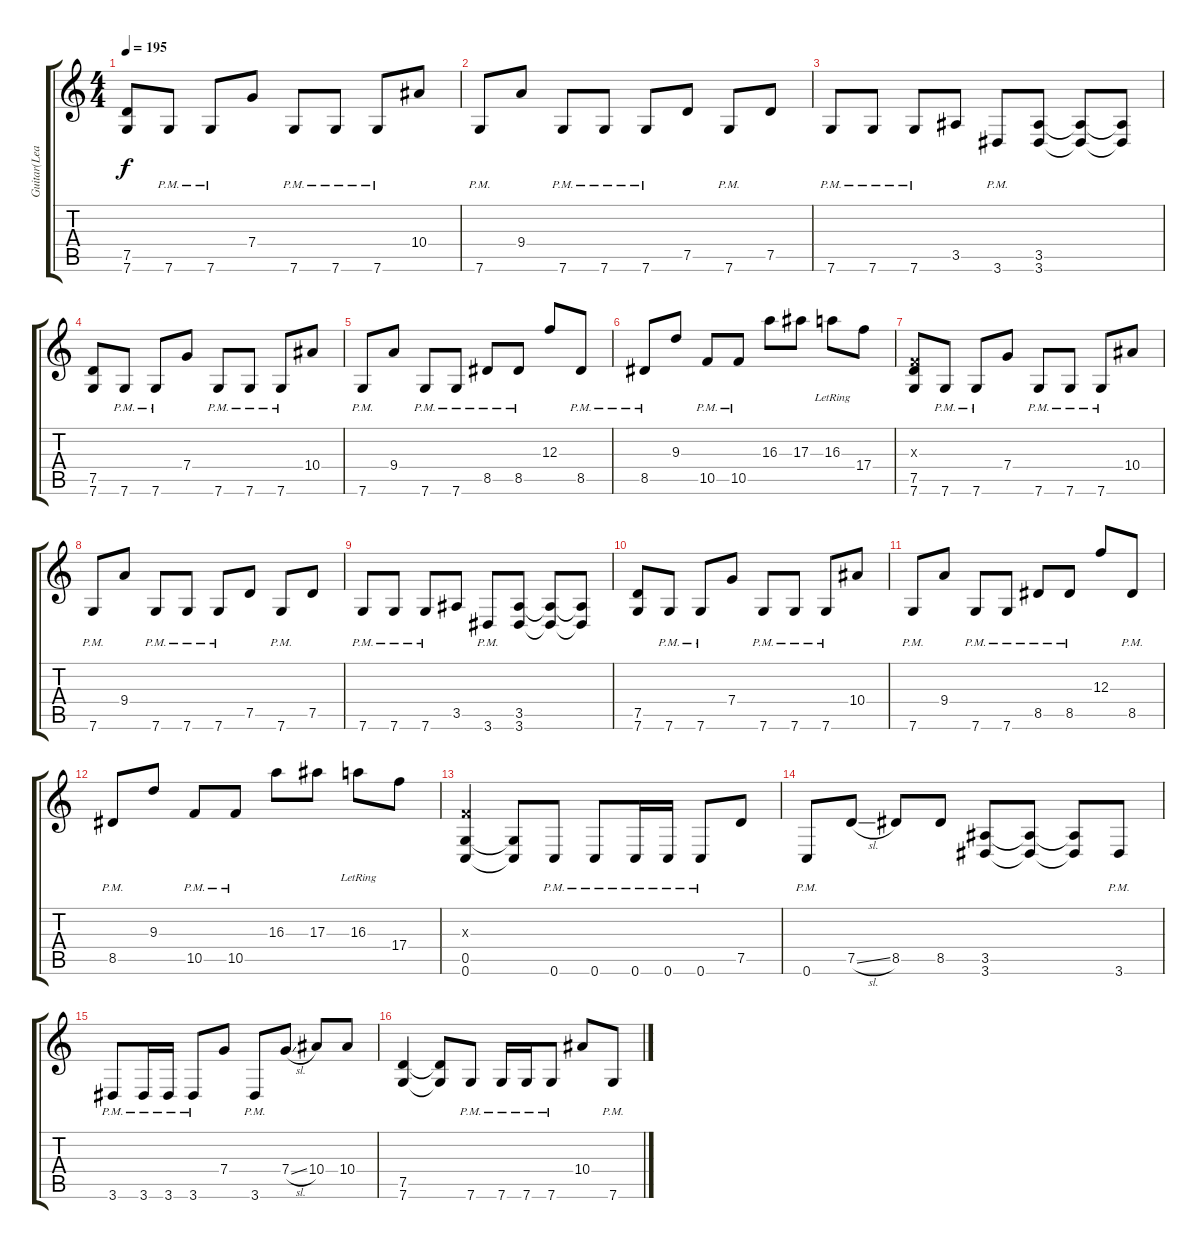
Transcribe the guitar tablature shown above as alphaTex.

\track ("Guitar(Lead)" "Guitar(Lea") {instrument distortionguitar}
\staff {score tabs}
\tuning (D4 A3 F3 C3 G2 C2) {hide}
\ts (4 4)
\tempo 195
\clef g2
\ks c
(7.5 7.6).8{dy f} 7.6{pm}.8 7.6{pm}.8 7.4.8 7.6{pm}.8 7.6{pm}.8 7.6{pm}.8 10.4.8 |
7.6{pm}.8 9.4.8 7.6{pm}.8 7.6{pm}.8 7.6{pm}.8 7.5.8 7.6{pm}.8 7.5.8 |
7.6{pm}.8 7.6{pm}.8 7.6{pm}.8 3.5.8 3.6{pm}.8 (3.5 3.6).8 (3.5{t} 3.6{t}).8 (3.5{t} 3.6{t}).8 |
(7.5 7.6).8 7.6{pm}.8 7.6{pm}.8 7.4.8 7.6{pm}.8 7.6{pm}.8 7.6{pm}.8 10.4.8 |
7.6{pm}.8 9.4.8 7.6{pm}.8 7.6{pm}.8 8.5{pm}.8 8.5{pm}.8 12.3.8 8.5{pm}.8 |
8.5{pm}.8 9.3.8 10.5{pm}.8 10.5{pm}.8 16.3.8 17.3.8 16.3{lr}.8 17.4.8 |
(0.3{x} 7.5 7.6).8 7.6{pm}.8 7.6{pm}.8 7.4.8 7.6{pm}.8 7.6{pm}.8 7.6{pm}.8 10.4.8 |
7.6{pm}.8 9.4.8 7.6{pm}.8 7.6{pm}.8 7.6{pm}.8 7.5.8 7.6{pm}.8 7.5.8 |
7.6{pm}.8 7.6{pm}.8 7.6{pm}.8 3.5.8 3.6{pm}.8 (3.5 3.6).8 (3.5{t} 3.6{t}).8 (3.5{t} 3.6{t}).8 |
(7.5 7.6).8 7.6{pm}.8 7.6{pm}.8 7.4.8 7.6{pm}.8 7.6{pm}.8 7.6{pm}.8 10.4.8 |
7.6{pm}.8 9.4.8 7.6{pm}.8 7.6{pm}.8 8.5{pm}.8 8.5{pm}.8 12.3.8 8.5{pm}.8 |
8.5{pm}.8 9.3.8 10.5{pm}.8 10.5{pm}.8 16.3.8 17.3.8 16.3{lr}.8 17.4.8 |
(0.3{x} 0.5 0.6).4 (0.5{t} 0.6{t}).8 0.6{pm}.8 0.6{pm}.8 0.6{pm}.16 0.6{pm}.16 0.6{pm}.8 7.5.8 |
0.6{pm}.8 7.5{sl}.8 8.5.8 8.5.8 (3.5 3.6).8 (3.5{t} 3.6{t}).8 (3.5{t} 3.6{t}).8 3.6{pm}.8 |
3.6{pm}.8 3.6{pm}.16 3.6{pm}.16 3.6{pm}.8 7.4.8 3.6{pm}.8 7.4{sl}.8 10.4.8 10.4.8 |
(7.5 7.6).4 (7.5{t} 7.6{t}).8 7.6{pm}.8 7.6{pm}.16 7.6{pm}.16 7.6{pm}.8 10.4.8 7.6{pm}.8
